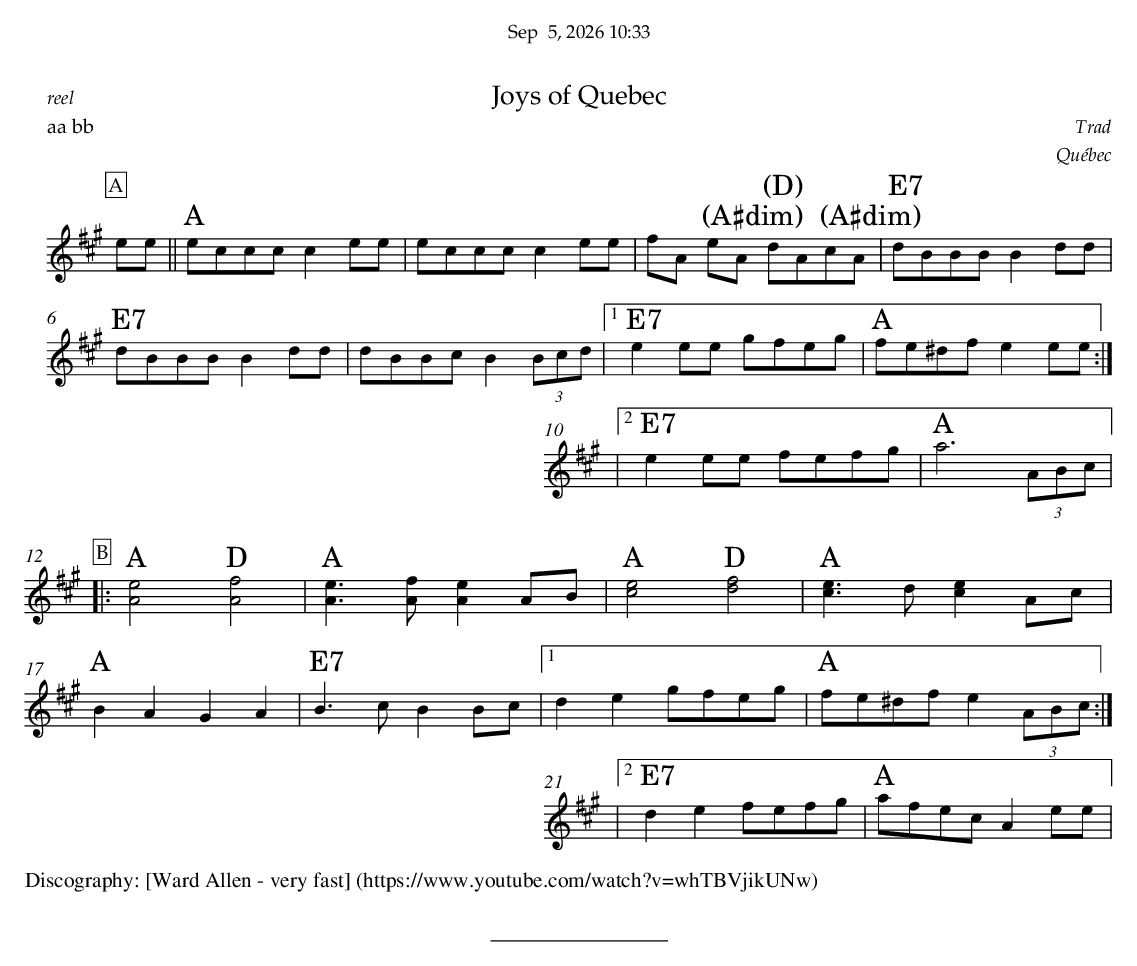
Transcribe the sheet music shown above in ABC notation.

X:1
T:Joys of Quebec
C:Trad
O:Québec
P:aa bb
M:C |
L:1/8
K:Amaj
P:A
ee\
|| "A" eccc c2ee | eccc c2ee | fA "(A#dim)"eA "(D)"dA"(A#dim)"cA | "E7"dBBB B2dd |
"E7"dBBB B2dd | dBBc B2(3Bcd |1 "E7"e2ee gfeg |"A" fe^df e2 ee:|
|2 "E7"e2ee fefg | "A" a6 (3ABc |
%%vskip 0.5cm
P:B
|: "A" [A4e4] "D" [A4f4]| "A" [e3A3][fA] [A2e2]AB |"A" [c4e4] "D" [d4f4]| "A" [c3e3]d [c2e2]Ac |
"A" B2A2 G2A2 | "E7"B3c B2Bc |1 d2e2 gfeg | "A" fe^df e2 (3ABc:|
|2 "E7"d2e2 fefg | "A" afec A2 ee |
